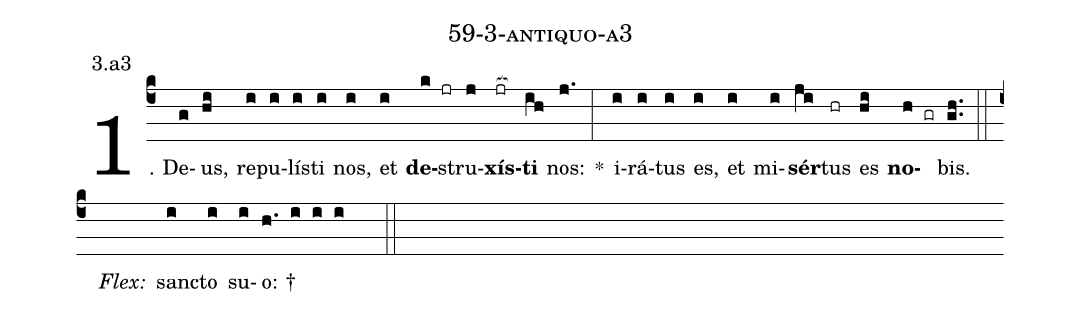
name: 59-3-antiquo-a3;
annotation: 3.a3;
%%
(c4)1. De(g)us,(hi) re(i)pu(i)lís(i)ti(i) nos,(i) et(i) <b>de</b>(k jr)stru(j)<b>xís</b>(jr[ocb:1{])<b>ti</b>(ih[ocb:0}]) nos:(j.) *(:) i(i)rá(i)tus(i) es,(i) et(i) mi(i)<b>sér</b>(ji)tus(hr) es(hi) <b>no</b>(h gr)bis.(gh..) (::)
<i>Flex:</i>()  sanc(i)to(i) su(i)o: †(h. i i i  ::)
